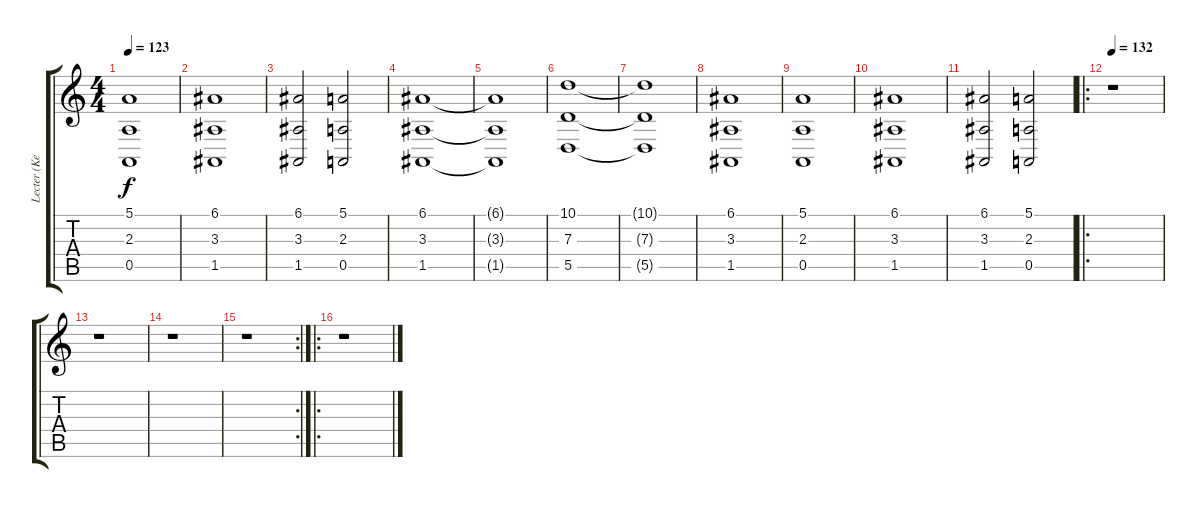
\track ("Lecter (KeybLeft)" "Lecter (Ke") {instrument stringensemble1}
\staff {score tabs}
\tuning (E4 B3 G3 D3 A2 D2) {hide}
\ts (4 4)
\tempo 123
\clef g2
\ks c
(5.1 2.3 0.5).1{dy f} |
(6.1 3.3 1.5).1 |
(6.1 3.3 1.5).2 (5.1 2.3 0.5).2 |
(6.1 3.3 1.5).1 |
(6.1{t} 3.3{t} 1.5{t}).1 |
(10.1 7.3 5.5).1 |
(10.1{t} 7.3{t} 5.5{t}).1 |
(6.1 3.3 1.5).1 |
(5.1 2.3 0.5).1 |
(6.1 3.3 1.5).1 |
(6.1 3.3 1.5).2 (5.1 2.3 0.5).2 |
\ro
\tempo 132
r.1 |
r.1 |
r.1 |
\rc 2
r.1 |
\ro
r.1
